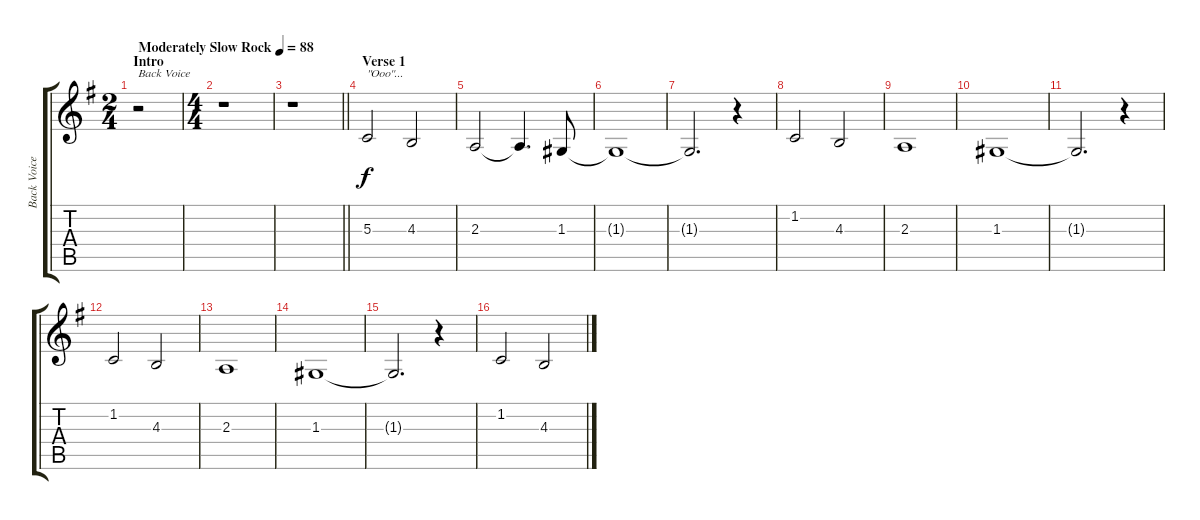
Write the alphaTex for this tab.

\track ("Back Voice" "Back Voice") {instrument choiraahs}
\staff {score tabs}
\tuning (E4 B3 G3 D3 A2 E2) {hide}
\ts (2 4)
\section ("" "Intro")
\tempo (88 "Moderately Slow Rock")
\clef g2
\ks g
r.2{txt "Back Voice" dy f instrument choiraahs} |
\ts (4 4)
r.1 |
\barLineRight lightlight
r.1 |
\section ("" "Verse 1")
5.3.2{txt "\"Ooo\"..."} 4.3.2 |
2.3.2 2.3{t}.4{d} 1.3.8 |
1.3{t}.1 |
1.3{t}.2{d} r.4 |
1.2.2 4.3.2 |
2.3.1 |
1.3.1 |
1.3{t}.2{d} r.4 |
1.2.2 4.3.2 |
2.3.1 |
1.3.1 |
1.3{t}.2{d} r.4 |
1.2.2 4.3.2
